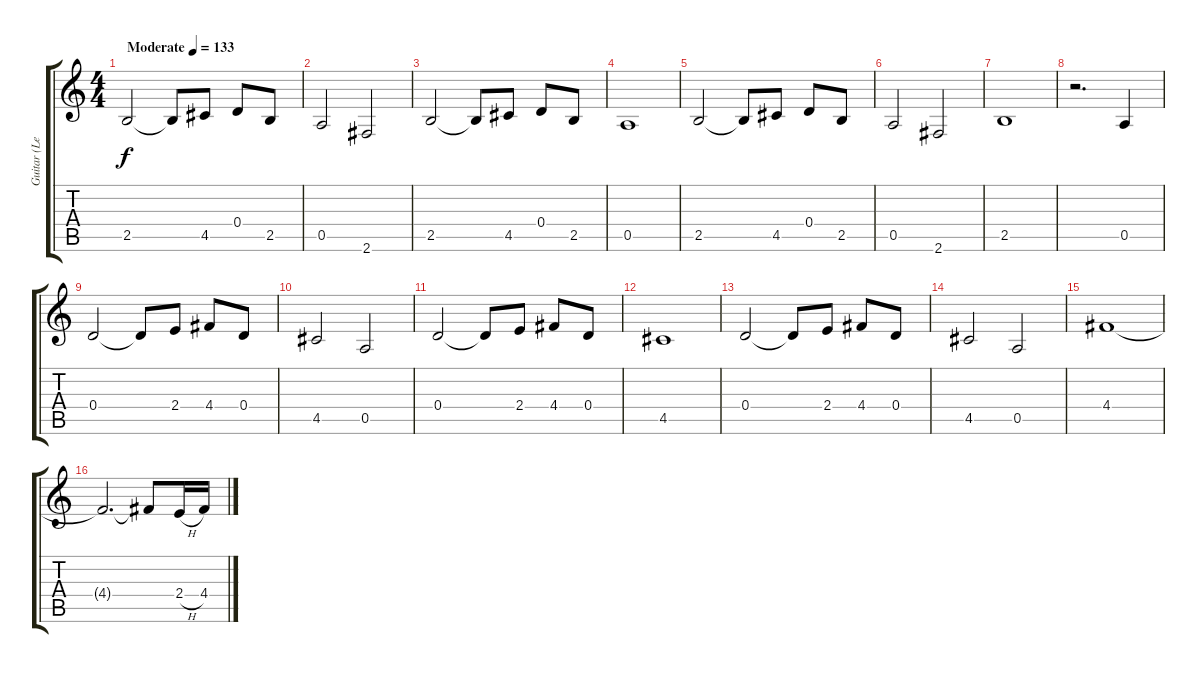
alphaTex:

\track ("Guitar (Lead)" "Guitar (Le") {instrument electricguitarjazz}
\staff {score tabs}
\tuning (E4 B3 G3 D3 A2 E2) {hide}
\ts (4 4)
\tempo (133 "Moderate")
\clef g2
\ks c
2.5.2{dy f instrument electricguitarjazz} 2.5{t}.8 4.5.8 0.4.8 2.5.8 |
0.5.2 2.6.2 |
2.5.2 2.5{t}.8 4.5.8 0.4.8 2.5.8 |
0.5.1 |
2.5.2 2.5{t}.8 4.5.8 0.4.8 2.5.8 |
0.5.2 2.6.2 |
2.5.1 |
r.2{d} 0.5.4 |
0.4.2 0.4{t}.8 2.4.8 4.4.8 0.4.8 |
4.5.2 0.5.2 |
0.4.2 0.4{t}.8 2.4.8 4.4.8 0.4.8 |
4.5.1 |
0.4.2 0.4{t}.8 2.4.8 4.4.8 0.4.8 |
4.5.2 0.5.2 |
4.4.1 |
4.4{t}.2{d} 4.4{t}.8 2.4{h}.16 4.4.16
